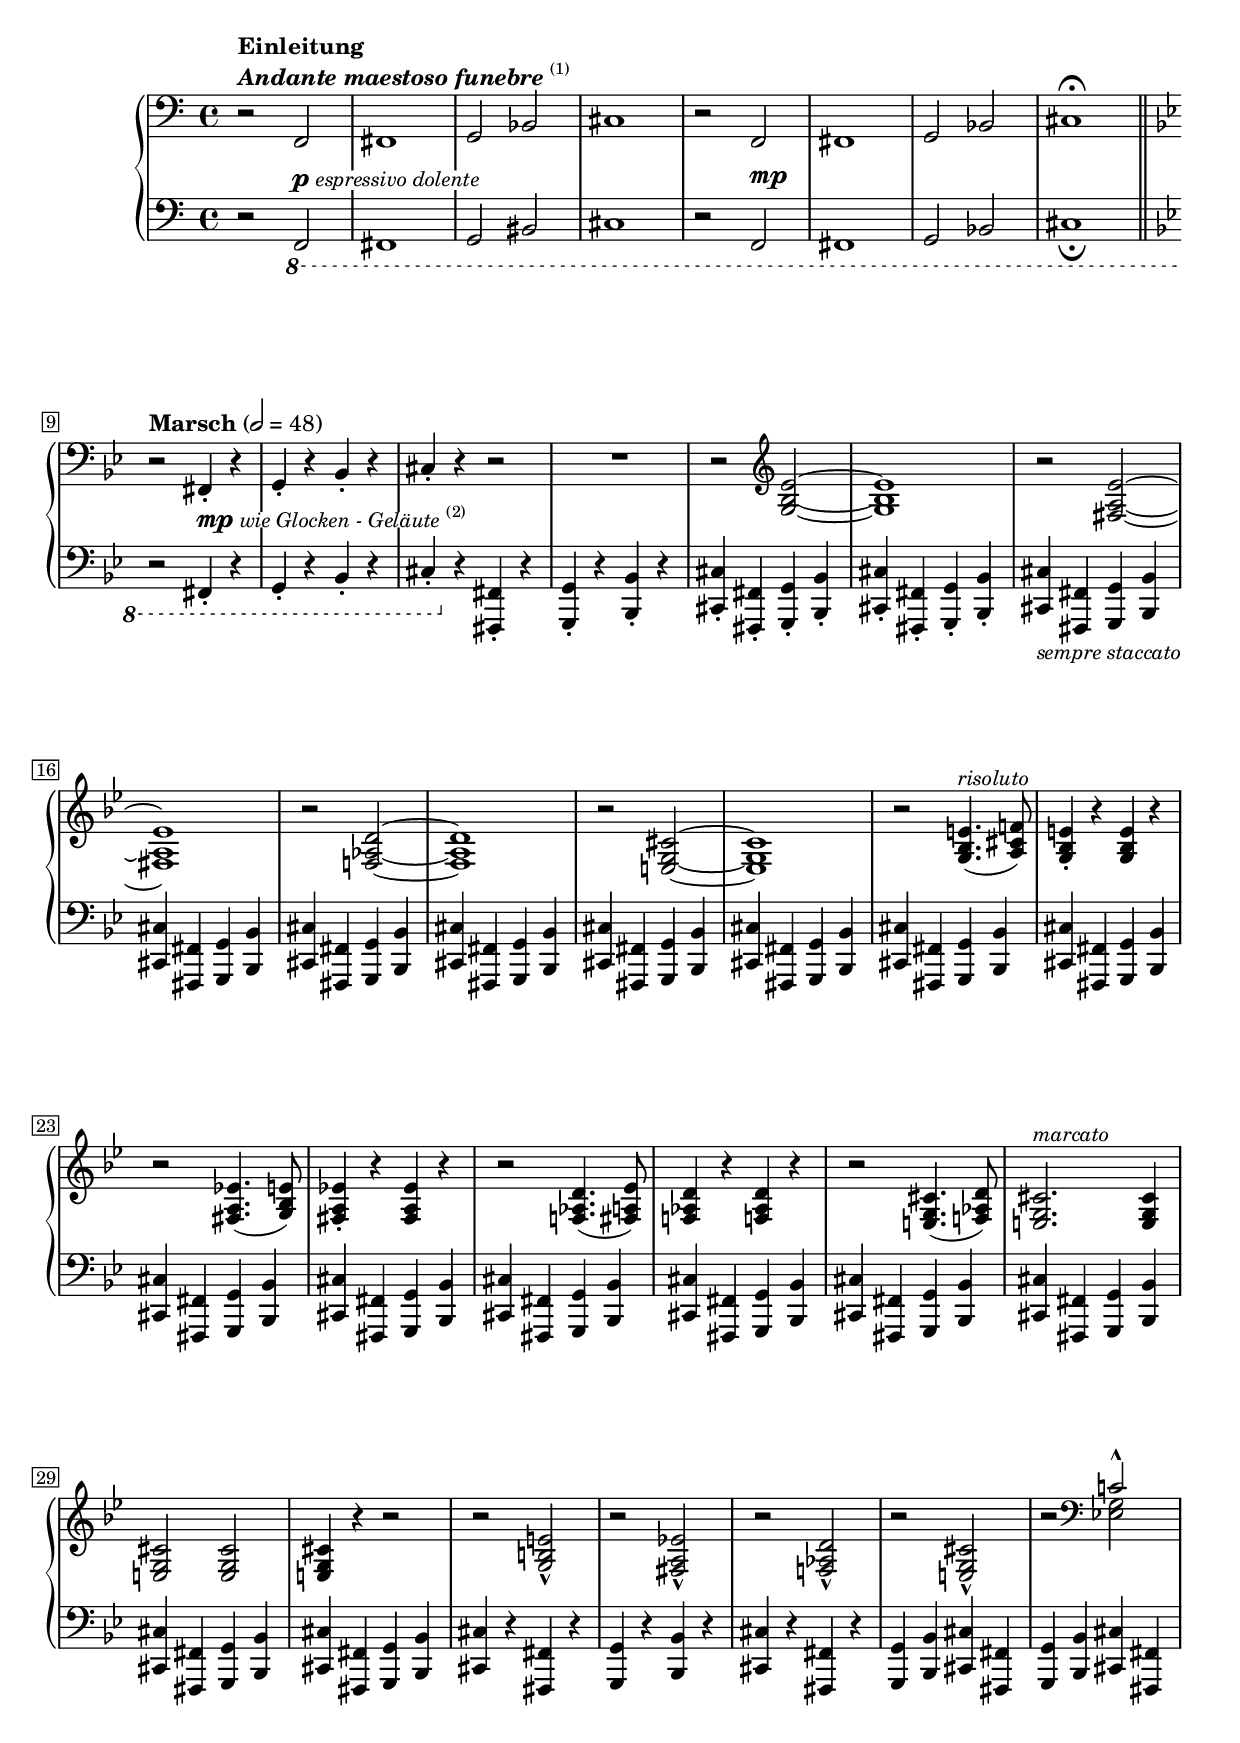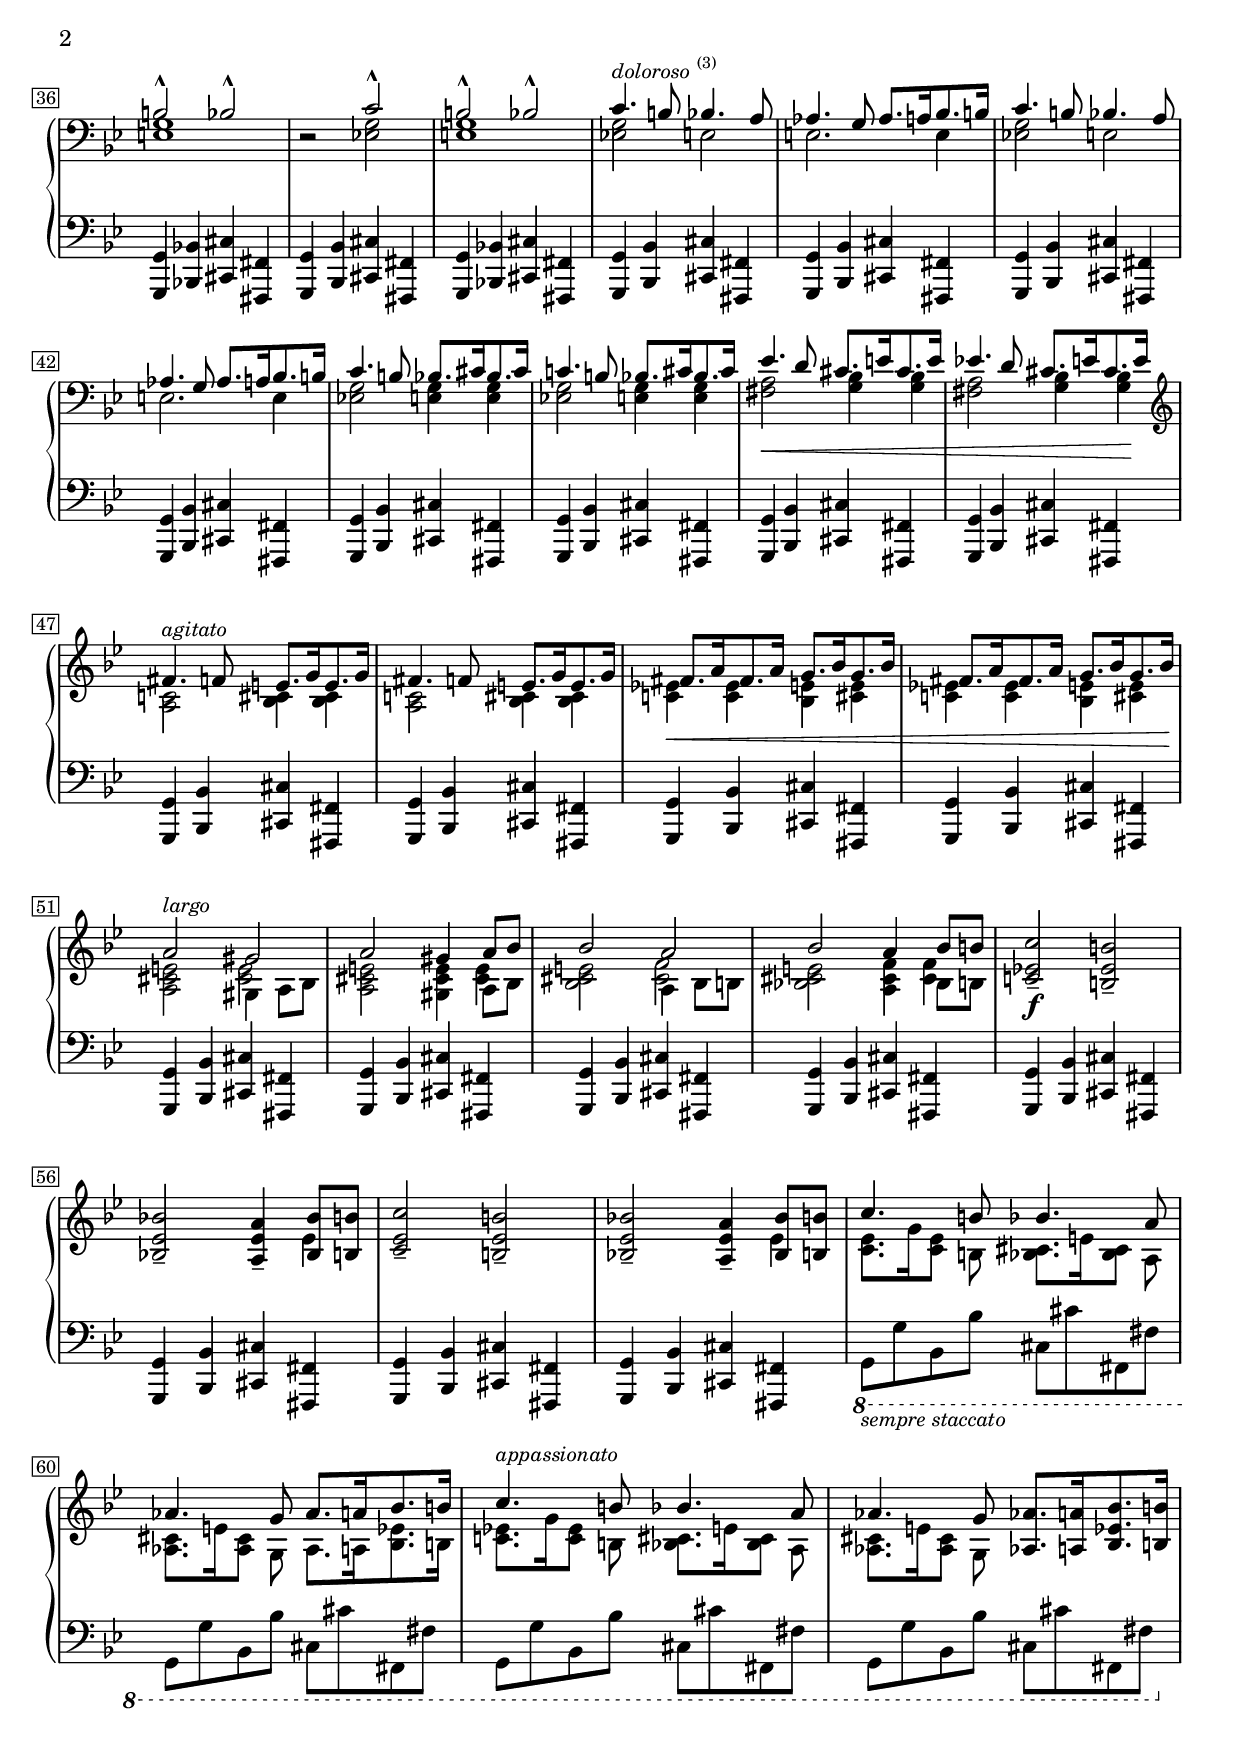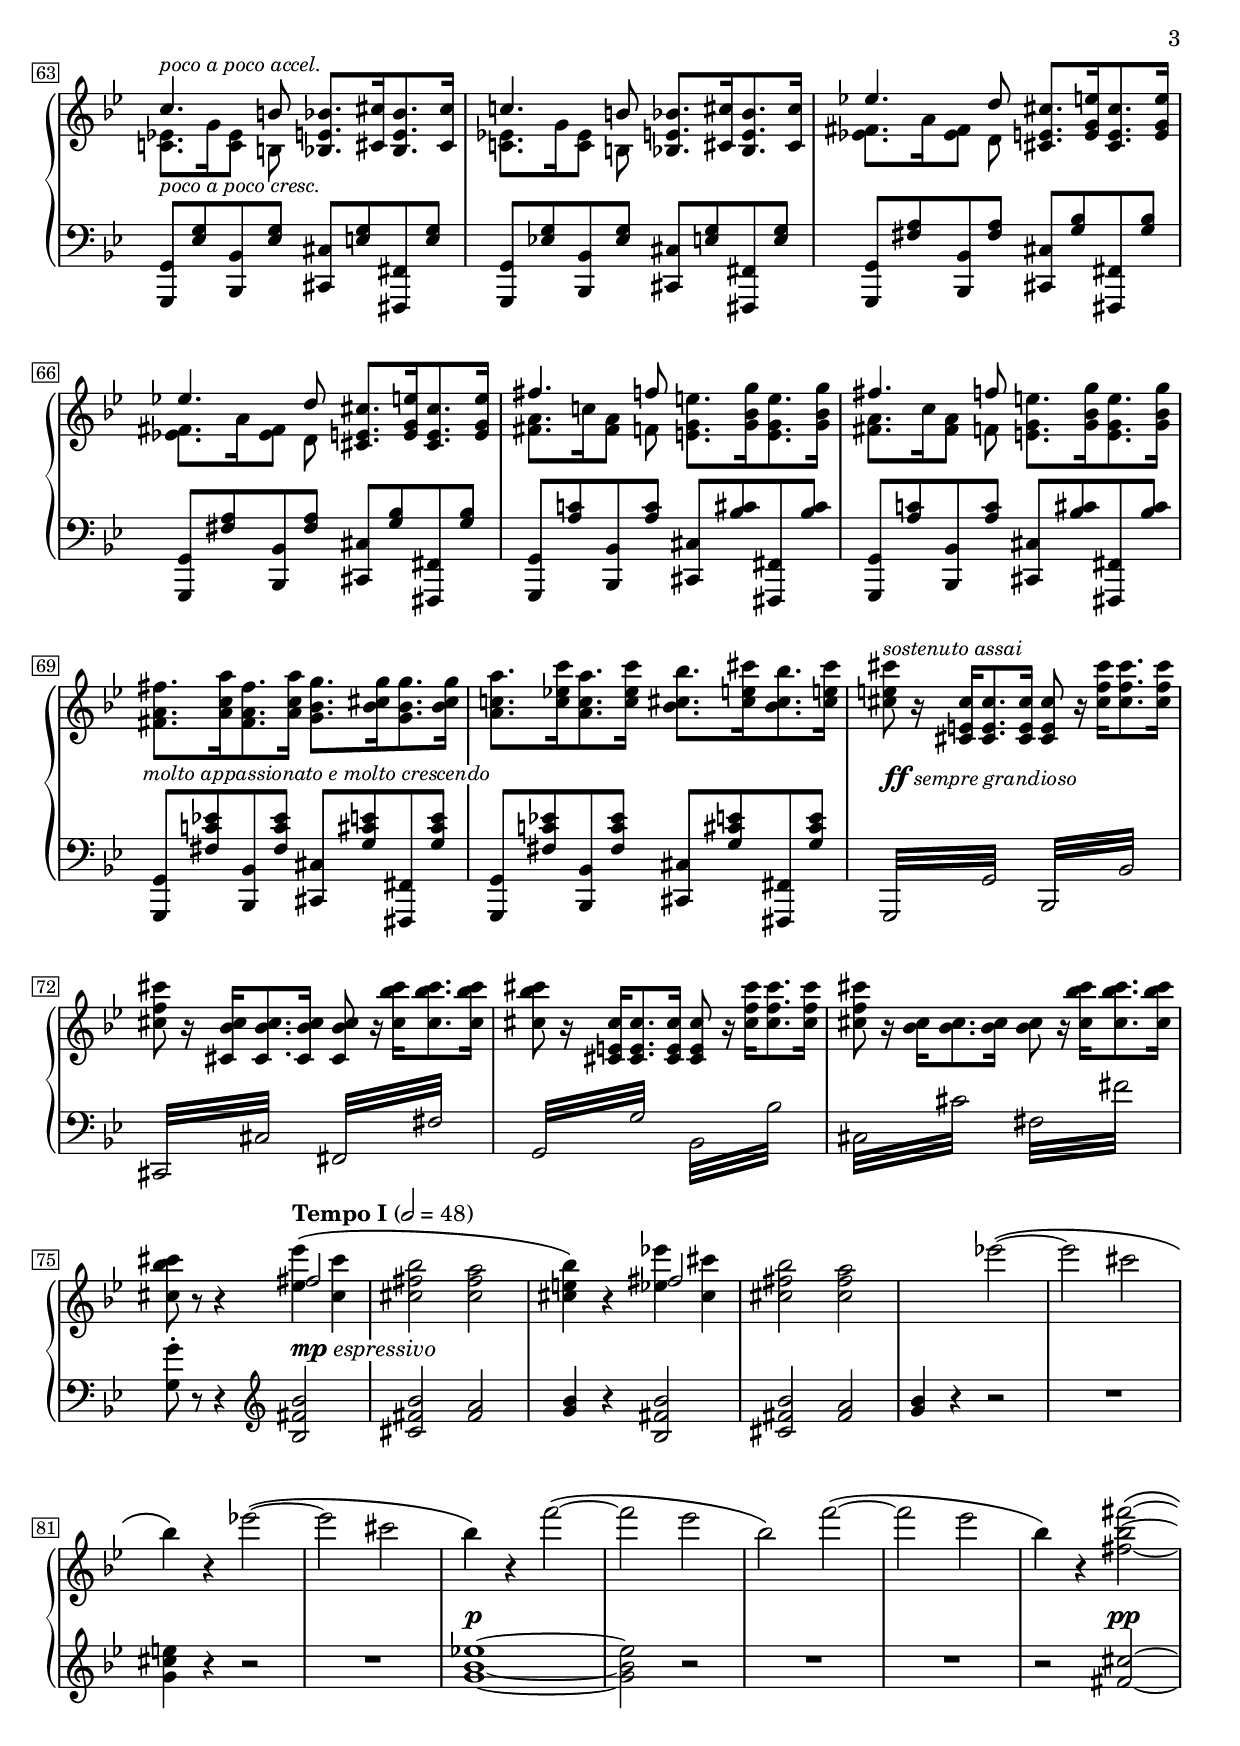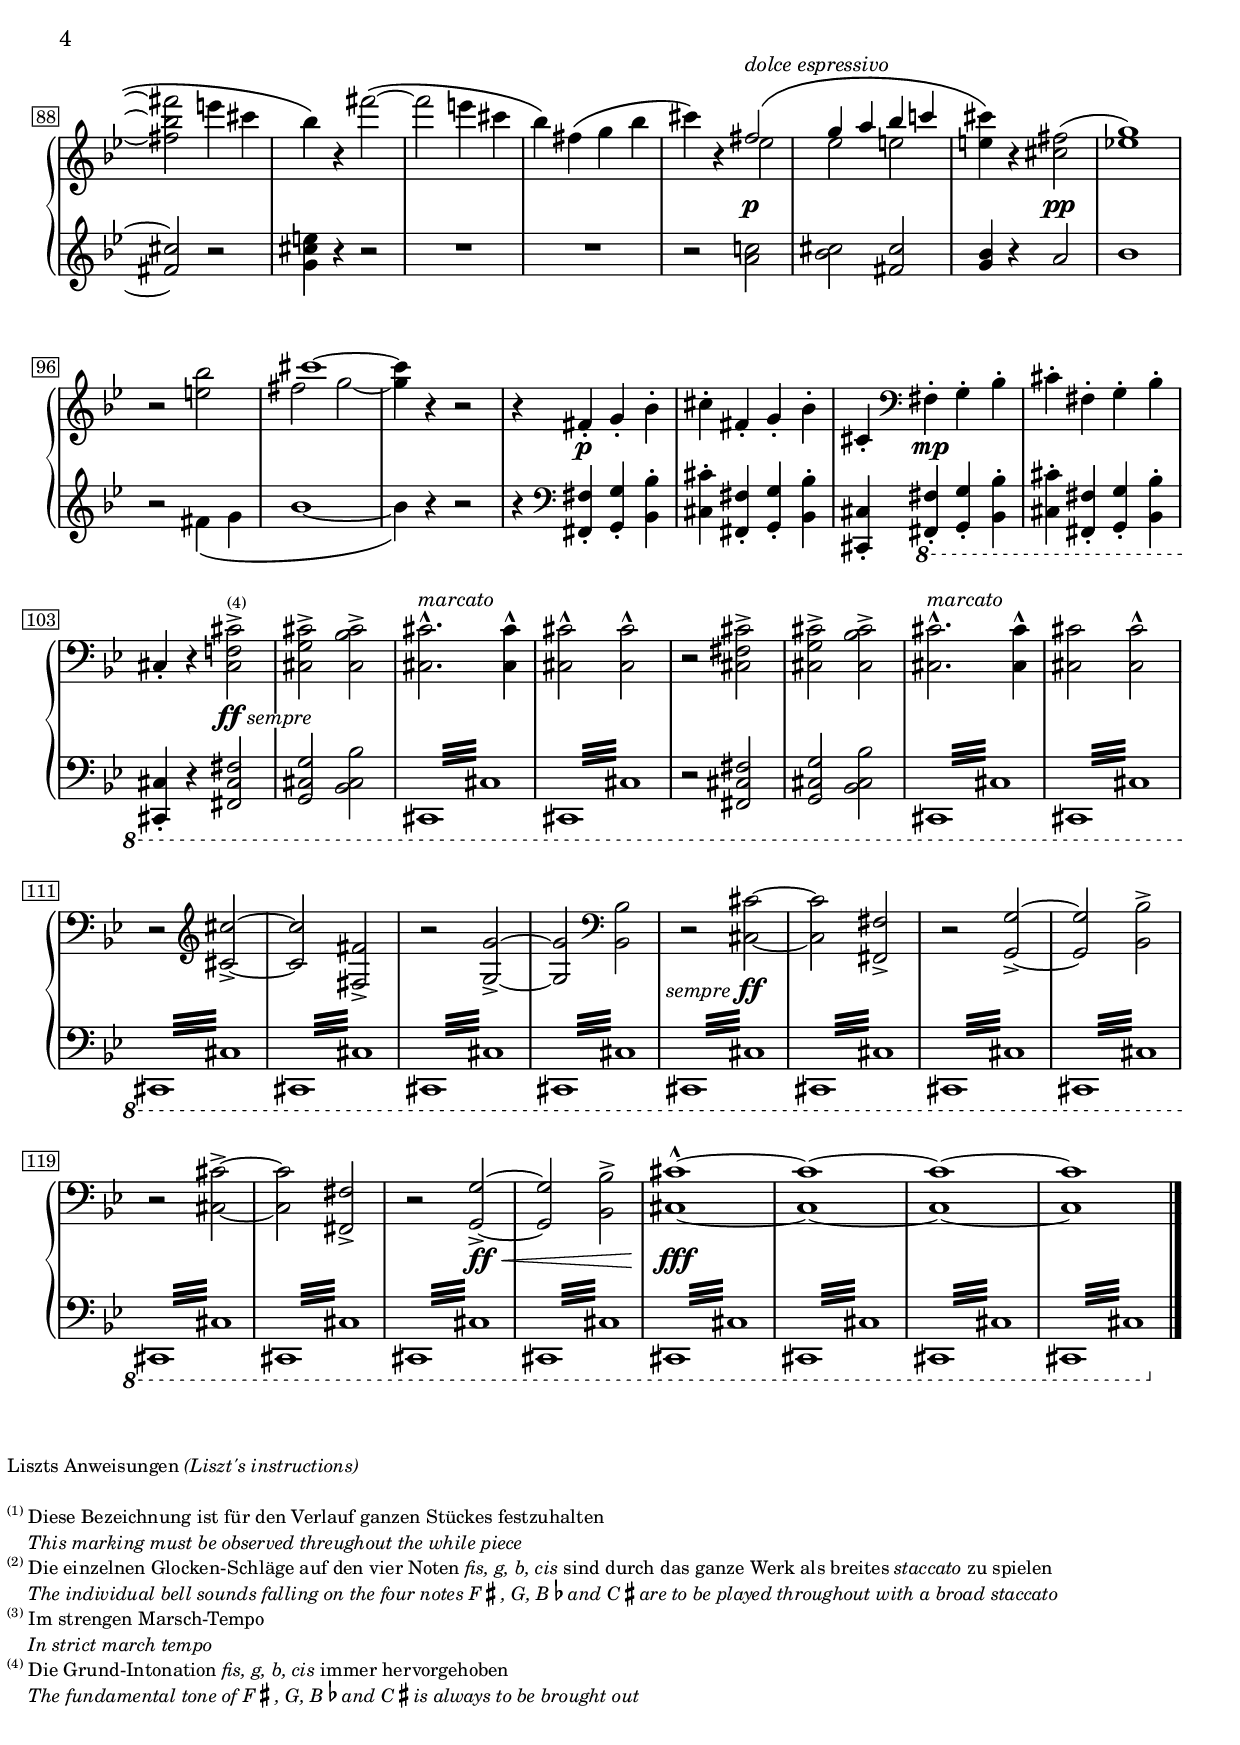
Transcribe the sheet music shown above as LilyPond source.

Global = {
  \key c \major
  \time 4/4
  \include "../global.ly"
}

Sopran = \context Voice = "one" \relative c {
  \voiceOne
  \override MultiMeasureRest.staff-position = #0
  \override Rest.staff-position = #0
  \phrasingSlurNeutral\stemNeutral\slurNeutral\tieNeutral
  %1
  | \clef bass r2^\markup \small\bold \abs-fontsize #11 {
      \line {
        \column {
          \line { "Einleitung" }
          \line { \italic "Andante maestoso funebre" \normal-text\super "(1)" }
        }
      }
    } f,
  | fis1
  | g2 bes
  | cis1
  %5
  | r2 f,
  | fis1
  | g2 bes
  | cis1\fermata
  \break
  \bar "||"
  \key g \minor
  | \tempo "Marsch" 2 = 48
    r2 fis,4_. r
  %10
  | g_. r bes_. r
  | cis_. r r2
  | R1
  | r2 \clef treble <g' bes ees>~
  | q1
  %15
  | r2 <fis a ees'>~
  | q1
  | r2 <f aes d>~
  | q1
  | r2 <e g cis>~
  %20
  | q1
  | r2 <g bes e>4.(^\markup { \small\italic "risoluto" } <a cis f>8)
  | <g bes e>4_. r q r
  | r2 <fis a ees'>4.( <g bes e>8)
  | <fis a ees'>4_. r q4 r
  %25
  | r2 <f aes d>4.( <fis a ees'>8)
  | <f aes d>4 r q r
  | r2 <e g cis>4.( <f aes d>8)
  | <e g cis>2.^\markup { \small\italic "marcato" } q4
  | q2 q
  %30
  | q4 r r2
  | r2 <g b e>_\marcato
  | r2 <fis a ees'>_\marcato
  | r2 <f aes d>_\marcato
  | r2 <e g cis>_\marcato
  %35
  | r2 \clef bass \stemUp c'\marcato
  | b\marcato bes\marcato
  | r c\marcato
  | b\marcato bes\marcato
  | c4.^\markup { \small\italic "doloroso" \normal-text\super "(3)" } b8 bes4. a8
  %40
  | aes4. g8 aes8.[ a16 bes8. b16]
  | c4. b8 bes4. a8
  | aes4. g8 aes8.[ a16 bes8. b16]
  \repeat unfold 2 {
  | c4. b8 bes8.[ cis16 bes8. cis16]
  }
  %45
  \repeat unfold 2 {
  | ees4. d8 cis8.[ e16 cis8. e16]
  }
  %\break
  | \clef treble
    fis4.^\markup { \small\italic "agitato" } f8 e8.[ g16 e8. g16]
    fis4. f8 e8.[ g16 e8. g16]
  \repeat unfold 2 {
  | fis8.[ a16 fis8. a16] g8.[ bes16 g8. bes16]
  }
  \break
  | a2^\markup { \small\italic "largo" } gis
  | a gis4 a8 bes
  | bes2 a
  | bes2 a4 bes8 b
  %55
  | <c,! ees! c'>2_-\f <b ees b'>_-
  | <bes ees bes'>2_- <a ees' a>4_- <bes bes'>8[ <b b'>]
  | <c ees c'>2_- <b ees b'>_-
  | <bes ees bes'>_- <a ees' a>4_- <bes bes'>8[ <b b'>]
  | c'4. b8 bes4. a8
  %60
  | aes4. g8 aes8.[ a16 bes8. b16]
  | c4.^\markup { \small\italic "appassionato" } b8 bes4. a8
  | aes4. g8 <aes,! aes'!>8.[ <a a'>16 <bes ees bes'>8. <b b'>16]
  | c'4.^\markup { \small\italic "poco a poco accel." } b8
    <bes, e bes'>8.[ <cis cis'>16 <bes e bes'>8. <cis cis'>16]
  | c'4. b8 <bes, e bes'>8.[ <cis cis'>16 <bes e bes'>8. <cis cis'>16]
  %65
  \repeat unfold 2 {
  | ees'!4. d8 <cis, e cis'>8.[ <e g e'>16 <cis e cis'>8. <e g e'>16]
  }
  \repeat unfold 2 {
  | fis'4. f!8 s2
  }
  | \stemDown
    <fis, a fis'>8.[ <a c a'>16 <fis a fis'>8. <a c a'>16]
    <g bes g'>8.[ <bes cis g'>16 <g bes g'>8. <bes cis g'>16]
  %70
  | <a c a'>8.[ <c ees! c'>16 <a c a'>8. <c ees c'>16]
    <bes cis bes'>8.[ <cis e! cis'>16 <bes cis bes'>8. <cis e! cis'>16]
  | <cis e cis'>8^\markup { \small\italic "sostenuto assai" }
    r16 \stemUp <cis, e! cis'>16[ q8. q16] q8 r16 \stemDown <cis' f cis'>16[ q8. q16]
  | q8 r16 \stemUp <cis, bes' cis>16[ q8. q16] q8 r16 \stemDown <cis' bes' cis>16[ q8. q16]
  | q8 r16 \stemUp <cis, e cis'>16[ q8. q16] q8 r16 \stemDown <cis' f cis'>16[ q8. q16]
  | q8 r16 <bes cis>16[ q8. q16] q8 r16 <cis bes' cis>16[ q8. q16]
    \break
  %75
  | q8 r r4 \stemUp fis2
  | s1
  | s2 fis
  | s1
  | s2 \stemDown ees'!~\(
  %80
  | ees cis
  | bes4\) r ees2~\(
  | ees cis
  | bes4\) r f'2~\(
  | f ees
  %85
  | bes\) f'~\(
  | f ees
  | bes4\) r <fis bes fis'>2~\(
    \pageBreak
  | q e'!4 cis
  | bes\) r fis'2~\(
  %90
  | fis e!4 cis
  | bes\) fis\( g bes
  | cis\) r \stemUp
    \shape #'((( 0 . 2) (0 . 2) (0 . 0) (0 . 0))) PhrasingSlur
    fis,2\(^\markup { \small\italic "dolce espressivo" }
  | g4 a bes c
  | \stemNeutral <e, cis'>\) r <cis fis>2(
  %95
  | <ees g>1)
  | r2 <e bes'>
  | cis'1~
  | cis4 r r2
  | r4 fis,,_. g_. bes^.
  %100
  | cis^. fis,_. g_. bes^.
  | cis,_. \clef bass fis,^. g^. bes^.
  | cis^. fis,^. g^. bes^.
  | cis,_. r <cis f cis'>2^>^\markup { "" \normal-text\super "(4)" }
  | <cis g' cis>^> <cis bes' cis>^>
  %105
  | <cis cis'>2.^\marcato^\markup { \small\italic "marcato" } q4^\marcato
  | q2^\marcato q^\marcato
  | r2 <cis fis cis'>^>
  | <cis g' cis>^> <cis bes' cis>^>
  | <cis cis'>2.^\marcato^\markup { \small\italic "marcato" } q4^\marcato
  %110
  | q2 q^\marcato
  | r2 \clef treble <cis' cis'>_>~
  | q <fis, fis'>_>
  | r2 <g g'>~_>
  | q \clef bass <bes, bes'>
  %115
  | r2 <cis cis'>~
  | q <fis, fis'>_>
  | r2 <g g'>~_>
  | q <bes bes'>^>
  | r2 <cis cis'>~^>
  %120
  | q <fis, fis'>_>
  | r2 <g g'>~_>
  | q <bes bes'>^>
  | <cis cis'>1~^\marcato
  | q1~
  %125
  | q1~
  | q1
  \fine
}

AltoI = \context Voice = "two" \relative c {
  \voiceTwo
  \override MultiMeasureRest.staff-position = #0
  \override Rest.staff-position = #0
  %1
  | s1*34
  %35
  | \stemDown s2 <ees g>
  | <e g>1
  | s2 <ees g>
  | <e g>1
  %39
  \repeat unfold 2 {
  | <ees g>2 e
  | e2. 4
  }
  \repeat unfold 2 {
  | <ees g>2 <e g>4 q
  }
  %45
  \repeat unfold 2 {
  | <fis a>2 <g bes>4 q
  }
  \repeat unfold 2 {
  | <a c>2 <bes cis>4 q
  }
  \repeat unfold 2 {
  | <c ees> q <bes e> <cis e>
  }
  %51
  | <a cis e>2 \shiftOn <cis e>
  | <a cis e>2 <gis cis e>4 <cis e>
  | <bes cis e>2 <cis f>
  | <bes cis e> <a cis f>4 <cis f>
  %55
  | s1
  | s2. ees4
  | s1
  | s2. ees4
  | <c ees>8.[ g'16 <c, ees>8] b
    <bes cis>8.[ e16 <bes cis>8] a
  %60
  | <aes cis>8.[ e'16 <aes, cis>8] g
    aes8.[ a16 <bes ees>8. b16]
  | <c ees!>8.[ g'16 <c, ees>8] b
    <bes cis>8.[ e16 <bes cis>8] a
  | <aes cis>8.[ e'16 <aes, cis>8] g8 s2
  | <c ees!>8.[ g'16 <c, ees>8] b s2
  | <c ees!>8.[ g'16 <c, ees>8] b s2
  %65
  \repeat unfold 2 {
  | <ees fis>8.[ a16 <ees fis>8] d8 s2
  }
  \repeat unfold 2 {
  | <fis a>8.[ c'16 <fis, a>8] f!8 <e g e'>8.[ <g bes g'>16 <e g e'>8. <g bes g'>16]
  }
  | s1*23
  %92
  | s2 ees'2
  | ees e
  | s1*3
  | fis2 g~
  | \shiftOff 4 s2.


}

AltoII = \context Voice = "five" \relative c' {
  \voiceTwo
  \override MultiMeasureRest.staff-position = #0
  \override Rest.staff-position = #0
  %1
  | s1*50
  %51
  | s2 gis4 a8[ bes]
  | s2. a8[ bes]
  | s2 a4 bes8[ b]
  | s2. bes8[ b]
  %55
  | s1*20
  %75
  | \phrasingSlurUp s2
    \tempo "Tempo I" 2 = 48
    <ees' ees'>4\( <cis cis'>
  | <cis fis bes>2 <cis fis a>
  | <cis e bes'>4\) r <ees ees'>4 <cis cis'>
  | <cis fis bes>2 <cis fis a>

}

Bass = \context Voice = "four" \relative c, {
  \voiceFour
  \override MultiMeasureRest.staff-position = #0
  \override Rest.staff-position = #0
  \phrasingSlurNeutral\stemNeutral\slurNeutral\tieNeutral
  %1
  | r2 \ottava -1 f,
  | fis1
  | g2 bis
  | cis1
  %5
  | r2 f,
  | fis1
  | g2 bes
  | cis1\fermata
  \bar "||"
  \key g \minor
  \break
  | r2 fis,4_. r
  %10
  | g_. r bes_. r
  | cis_.\ottava 0 r <fis, fis'>_. r
  | <g g'>_. r <bes bes'>_. r
  \repeat unfold 2 {
  | <cis cis'>_. <fis, fis'>_. <g g'>_. <bes bes'>_.
  }
  | <cis cis'>_\markup { \small\italic "sempre staccato" } <fis, fis'> <g g'> <bes bes'>
  %15
  \repeat unfold 15 {
  | <cis cis'> <fis, fis'> <g g'> <bes bes'>
  }
  %31
  | <cis cis'> r <fis, fis'> r
  | <g g'> r <bes bes'> r
  | <cis cis'> r <fis, fis'> r
  \repeat unfold 25 {
  | <g g'> <bes bes'> <cis cis'> <fis, fis'>
  }
  %59
  | \ottava -1 g8_\markup { \small\italic "sempre staccato" } g' bes, bes' cis, cis' fis,, fis'
  \repeat unfold 3 {
  | g,8 g' bes, bes' cis, cis' fis,, fis'
  }
  | \ottava 0
  \repeat unfold 2 {
    <g, g'>8[ <ees'' g> <bes, bes'> <ees' g>] <cis, cis'>8[ <e' g> <fis,, fis'> <e'' g>]
  }
  %65
  \repeat unfold 2 {
    <g,, g'>8[ <fis'' a> <bes,, bes'> <fis'' a>] <cis, cis'>8[ <g'' bes> <fis,, fis'> <g'' bes>]
  }
  \repeat unfold 2 {
    <g,, g'>8[ <a'' c!> <bes,, bes'> <a'' c>] <cis,, cis'>8[ <bes'' cis> <fis,, fis'> <bes'' cis>]
  }
  %69
  \repeat unfold 2 {
    <g,, g'>8[ <fis'' c'! ees!> <bes,, bes'> <fis'' c' ees>]
    <cis, cis'>8[ <g'' cis e> <fis,, fis'> <g'' cis e>]
  }
  | \repeat tremolo 8 { g,,32 g' } \repeat tremolo 8 { bes, bes' }
  | \repeat tremolo 8 { cis, cis' } \repeat tremolo 8 { fis, fis' }
  | \repeat tremolo 8 { g, g' } \repeat tremolo 8 { bes, bes' }
  | \repeat tremolo 8 { cis, cis' } \repeat tremolo 8 { fis, fis' }
  %75
  | <g, g'>8^. r r4 \clef treble <bes fis' bes>2
  | <cis fis bes> <fis a>
  | <g bes>4 r <bes, fis' bes>2
  | <cis fis bes> <fis a>
  | <g bes>4 r r2
  %80
  | R1
  | <g cis e>4 r r2
  | R1
  | <g bes ees!>1~
  | q2 r
  %85
  | R1
  | R1
  | r2 <fis cis'>~
  | q r
  | <g cis e>4 r r2
  %90
  | R1
  | R1
  | r2 <a c!>
  | <bes cis> <fis cis'>
  | <g bes>4 r a2
  %95
  | bes1
  | r2 \stemDown fis4_\( g
  | bes1_~
  | 4\) r r2
  | r4 \clef bass \stemNeutral <fis,, fis'>_. <g g'>_. <bes bes'>^.
  %100
  | <cis cis'>^. <fis, fis'>_. <g g'>_. <bes bes'>^.
  | <cis, cis'>_. \ottava -1 <fis, fis'>_. <g g'>_. <bes bes'>^.
  | <cis cis'>^. <fis, fis'>_. <g g'>_. <bes bes'>^.
  | <cis, cis'>_. r <fis cis' fis>2
  | <g cis g'> <bes cis bes'>
  %105
  | \stemUp
    \override Beam.springs-and-rods = #ly:spanner::set-spacing-rods
    \override Beam.minimum-length = #6
    \override Beam.positions = #'(3 . 3.5)
    \repeat tremolo 16 { cis,32 cis' }
    \repeat tremolo 16 { cis,32 cis' }
  | r2 <fis, cis' fis>
  | \stemNeutral <g cis g'> <bes cis bes'>
    \stemUp
  \repeat unfold 18 {
  | \repeat tremolo 16 { cis,32 cis' }
  }
  \fine
}

centerDynamics = {
  %1
  | s2 s2-\markup {
      \dynamic p \whiteout\italic\small "espressivo dolente"
    }
  | s1*3
  | s2 s2-\markup { \dynamic mp }
  | s1*3
  | s2 s2-\markup {
      \dynamic mp \whiteout\italic\small "wie Glocken - Geläute" \normal-text \super "(2)"
    }
  | s1*35
  %45
  | s4\< s2.
  | s4 s s8 s s\! s
  | s1*2
  %49
  | s4\< s2.
  | s1
  | s1\!
  | s1*11
  %63
  | s1_\markup { \small\italic "poco a poco cresc." }
  | s1*5
  | s1_\markup { \hspace #-1 \whiteout \small\italic "molto appassionato e molto crescendo" }
  | s1
  | s1_\markup { \dynamic ff \small\italic "sempre grandioso" }
  | s1*3
  %75
  | s2 s2-\markup { \dynamic mp \whiteout "espressivo" }
  | s1*7
  %83
  | s1\p
  | s1*3
  | s2 s\pp
  | s1*4
  | s2 s\p
  | s1
  %94
  | s2 s\pp
  | s1*4
  | s4 s2.\p
  | s1
  | s4 s2.\mp
  | s1
  | s2 s-\markup { \hspace #-1 \dynamic ff \whiteout \small\italic "sempre" }
  | s1*11
  %115
  | s1-\markup { \hspace #-1.5 \small\italic "sempre" \dynamic ff }
  | s1*5
  | s2 s\ff\<
  | s1
  | s1\!\fff

}

\score {
  \new PianoStaff \with { connectArpeggios = ##t }
  <<
    \accidentalStyle Score.piano
    \context Staff = "upper" <<
      \set Staff.midiInstrument = #"acoustic grand"
      \Global
      \clef treble
      \Sopran
      \AltoI
      \AltoII
    >>
    \context Dynamics <<
      \Global \centerDynamics
    >>
    \context Staff = "lower" <<
      \set Staff.midiInstrument = #"acoustic grand"
      \Global
      \clef bass
      \Bass
    >>
  >>
  \header {
    composer = #f
    opus = #f
    title = \markup {
      \fill-line {
        \center-column {
          \line { \abs-fontsize #20 "II." }
        }
      }
    }
    subtitle = #f
  }
  \layout {
    \context {
      \PianoStaff
      % More space between staves in the same PianoStaff
      %\override StaffGrouper.staff-staff-spacing.minimum-distance = 14
      %\override TextScript.font-shape = #'italic
    }
  }
  \midi {
    \tempo 2 = 48
  }
}

\markup \small \abs-fontsize #9 {
  \hspace #-5
  \line {
    \column {
      \line { "Liszts Anweisungen" \italic "(Liszt's instructions)" }
      \null
      \line {
        \normal-text\super "(1)"
        "Diese Bezeichnung ist für den Verlauf ganzen Stückes festzuhalten"
      }
      \line {
        "   "
        \italic "This marking must be observed threughout the while piece"
      }

      \line {
        \normal-text\super "(2)"
        "Die einzelnen Glocken-Schläge auf den vier Noten"
        \italic "fis, g, b, cis" \normal-text "sind durch das ganze Werk als breites"
        \italic "staccato" \normal-text "zu spielen"
      }
      \line \italic {
        "   "
        "The individual bell sounds falling on the four notes"
        "F" \raise #0.6 \sharp ", G, B" \raise #0.5 \flat "and C" \raise #0.6 \sharp
        "are to be played throughout with a broad staccato"
      }

      \line { \normal-text\super "(3)" "Im strengen Marsch-Tempo" }
      \line { "   " \italic "In strict march tempo" }

      \line {
        \normal-text\super "(4)" "Die Grund-Intonation" \italic "fis, g, b, cis"
        \normal-text "immer hervorgehoben"
      }
      \line \italic {
        "   "
        "The fundamental tone of"
        "F" \raise #0.6 \sharp ", G, B" \raise #0.5 \flat "and C" \raise #0.6 \sharp
        "is always to be brought out"
      }
    }
  }
}
